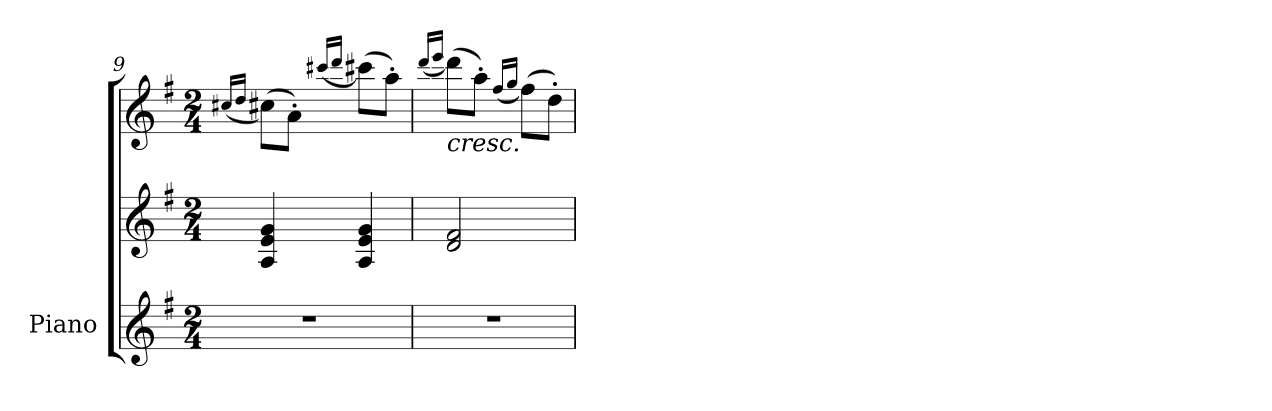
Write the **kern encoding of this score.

**kern	**kern	**kern
*part1	*part1	*part1
*staff3	*staff2	*staff1
*I"Piano	*	*
*I'Pno	*	*
*clefG2	*clefG2	*clefG2
*k[f#]	*k[f#]	*k[f#]
*M2/4	*M2/4	*M2/4
=9	=9	=9
.	.	(<16qcc#X/LL
.	.	16qdd/JJ
2r	4A/ 4e/ 4g/	(>8cc#\L)
.	.	8a'\J)
.	.	(<16qccc#X/LL
.	.	16qddd/JJ
.	4A/ 4e/ 4g/	(>8ccc#\L)
.	.	8aa'\J)
!!LO:LB:g=z
=10	=10	=10
.	.	(<16qddd/LL
.	.	16qeee/JJ
!	!	!LO:TX:b:i:t=cresc.
2r	2d/ 2f#/	(>8ddd\L)
.	.	8aa'\J)
.	.	(<16qff#/LL
.	.	16qgg/JJ
.	.	(>8ff#\L)
.	.	8dd'\J)
=	=	=
*-	*-	*-
